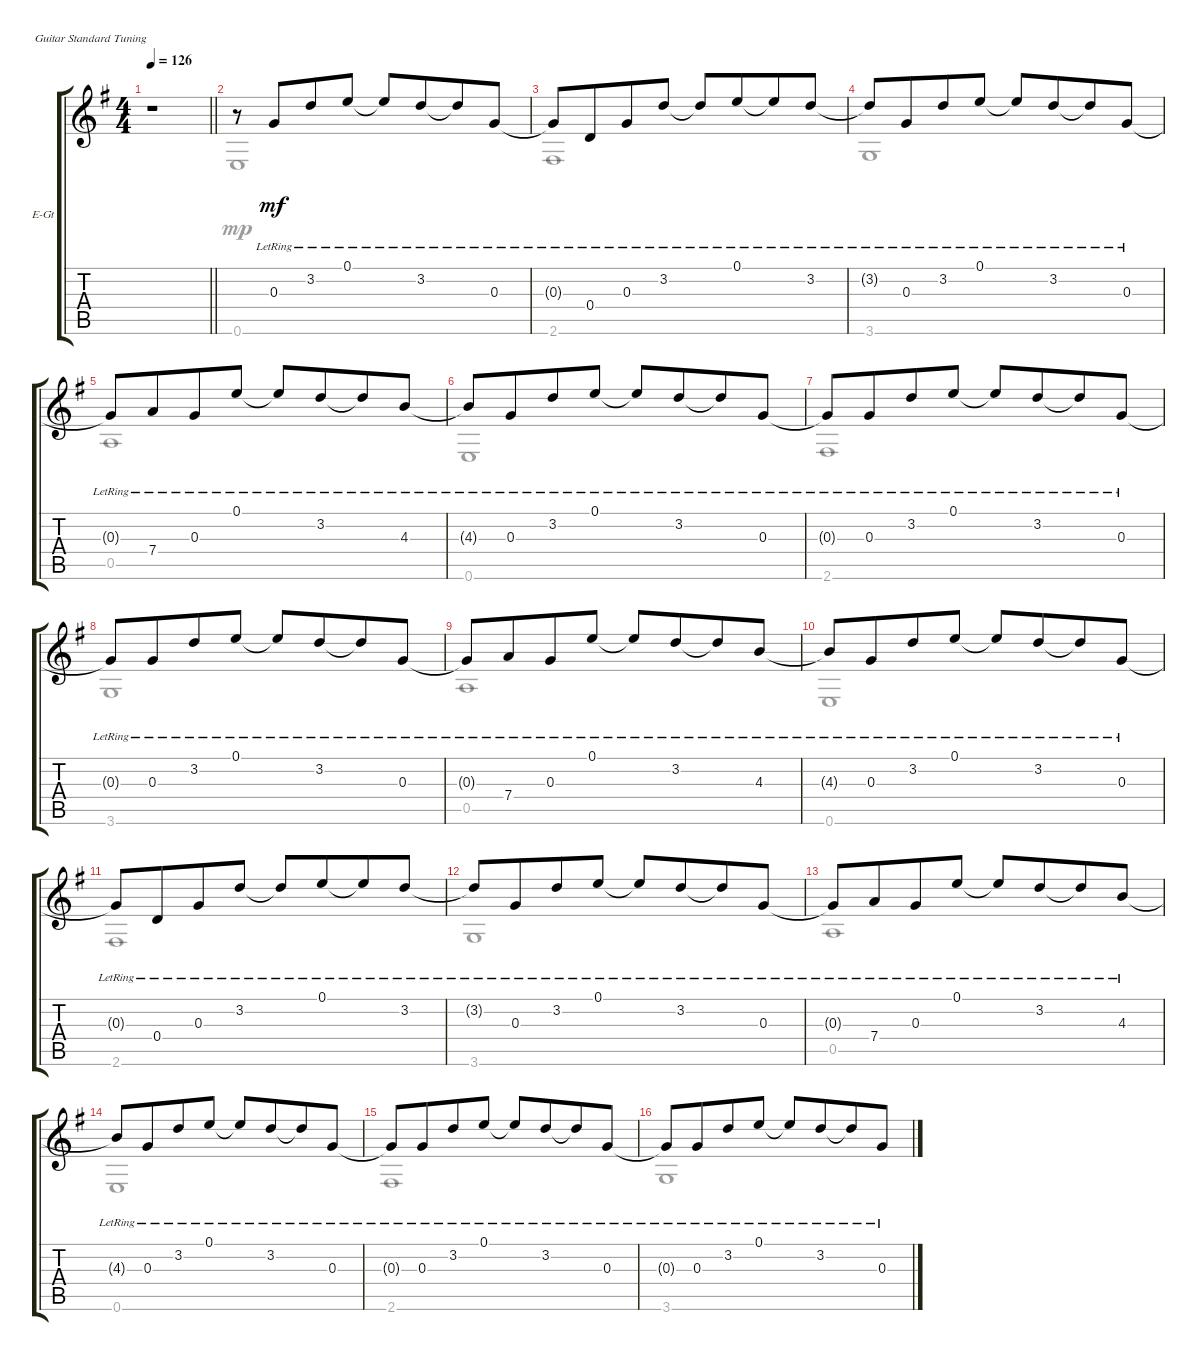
\bracketExtendMode groupsimilarinstruments
\firstSystemTrackNameOrientation horizontal
\otherSystemsTrackNameOrientation horizontal
\track ("Гитара" "E-Gt") {instrument electricguitarjazz}
\staff {score tabs}
\tuning (E4 B3 G3 D3 A2 E2)
\voice
\ts (4 4)
\tempo 126
\clef g2
\barLineRight lightlight
\ks eminor
r.1{dy mp} |
\section ("" "")
r.8 0.3{lr}.8{dy mf beam merge} 3.2{lr}.8 0.1{lr}.8 0.1{lr t}.8 3.2{lr}.8{beam merge} 3.2{lr t}.8 0.3{lr}.8 |
0.3{lr t}.8 0.4{lr}.8{beam merge} 0.3{lr}.8 3.2{lr}.8 3.2{lr t}.8 0.1{lr}.8{beam merge} 0.1{lr t}.8 3.2{lr}.8 |
3.2{lr t}.8 0.3{lr}.8{beam merge} 3.2{lr}.8 0.1{lr}.8 0.1{lr t}.8 3.2{lr}.8{beam merge} 3.2{lr t}.8 0.3{lr}.8 |
0.3{lr t}.8 7.4{lr}.8{beam merge} 0.3{lr}.8 0.1{lr}.8 0.1{lr t}.8 3.2{lr}.8{beam merge} 3.2{lr t}.8 4.3{lr}.8 |
4.3{lr t}.8 0.3{lr}.8{beam merge} 3.2{lr}.8 0.1{lr}.8 0.1{lr t}.8 3.2{lr}.8{beam merge} 3.2{lr t}.8 0.3{lr}.8 |
0.3{lr t}.8 0.3{lr}.8{beam merge} 3.2{lr}.8 0.1{lr}.8 0.1{lr t}.8 3.2{lr}.8{beam merge} 3.2{lr t}.8 0.3{lr}.8 |
0.3{lr t}.8 0.3{lr}.8{beam merge} 3.2{lr}.8 0.1{lr}.8 0.1{lr t}.8 3.2{lr}.8{beam merge} 3.2{lr t}.8 0.3{lr}.8 |
0.3{lr t}.8 7.4{lr}.8{beam merge} 0.3{lr}.8 0.1{lr}.8 0.1{lr t}.8 3.2{lr}.8{beam merge} 3.2{lr t}.8 4.3{lr}.8 |
4.3{lr t}.8 0.3{lr}.8{beam merge} 3.2{lr}.8 0.1{lr}.8 0.1{lr t}.8 3.2{lr}.8{beam merge} 3.2{lr t}.8 0.3{lr}.8 |
0.3{lr t}.8 0.4{lr}.8{beam merge} 0.3{lr}.8 3.2{lr}.8 3.2{lr t}.8 0.1{lr}.8{beam merge} 0.1{lr t}.8 3.2{lr}.8 |
3.2{lr t}.8 0.3{lr}.8{beam merge} 3.2{lr}.8 0.1{lr}.8 0.1{lr t}.8 3.2{lr}.8{beam merge} 3.2{lr t}.8 0.3{lr}.8 |
0.3{lr t}.8 7.4{lr}.8{beam merge} 0.3{lr}.8 0.1{lr}.8 0.1{lr t}.8 3.2{lr}.8{beam merge} 3.2{lr t}.8 4.3{lr}.8 |
4.3{lr t}.8 0.3{lr}.8{beam merge} 3.2{lr}.8 0.1{lr}.8 0.1{lr t}.8 3.2{lr}.8{beam merge} 3.2{lr t}.8 0.3{lr}.8 |
0.3{lr t}.8 0.3{lr}.8{beam merge} 3.2{lr}.8 0.1{lr}.8 0.1{lr t}.8 3.2{lr}.8{beam merge} 3.2{lr t}.8 0.3{lr}.8 |
0.3{lr t}.8 0.3{lr}.8{beam merge} 3.2{lr}.8 0.1{lr}.8 0.1{lr t}.8 3.2{lr}.8{beam merge} 3.2{lr t}.8 0.3{lr}.8
\voice
\clef g2
\ottava regular
\simile none
\barLineRight lightlight
\ks eminor
|
0.6.1{dy mp} |
2.6.1 |
3.6.1 |
0.5.1 |
0.6.1 |
2.6.1 |
3.6.1 |
0.5.1 |
0.6.1 |
2.6.1 |
3.6.1 |
0.5.1 |
0.6.1 |
2.6.1 |
3.6.1
